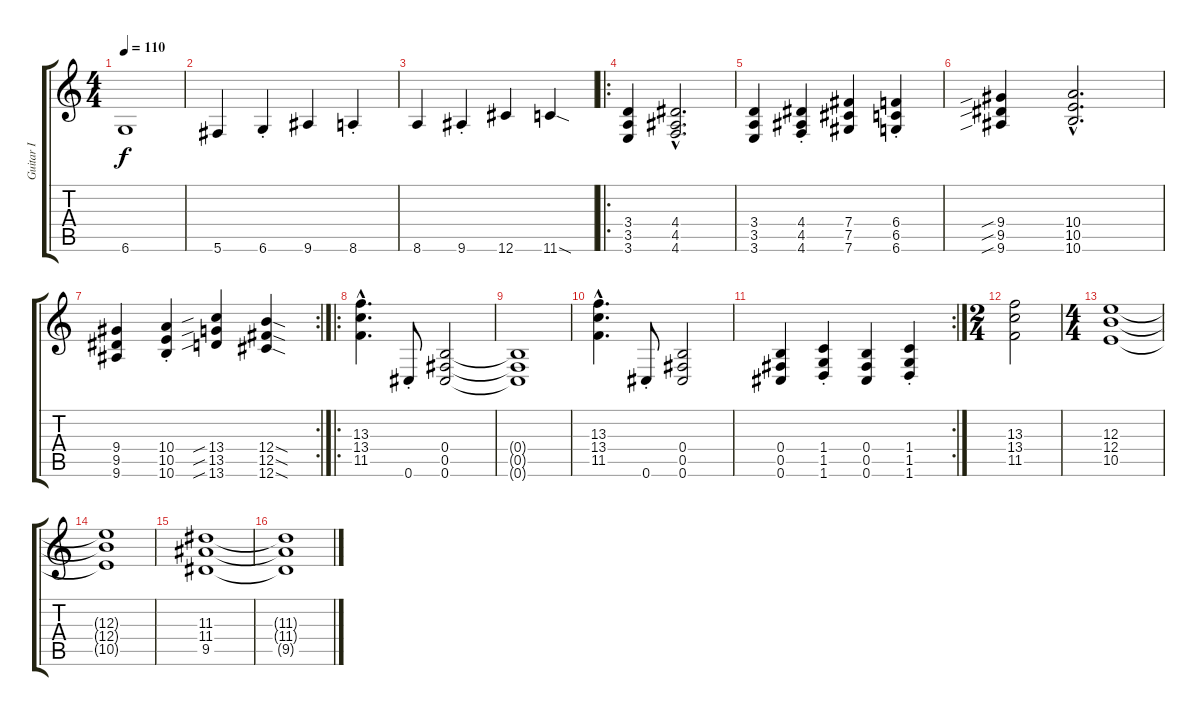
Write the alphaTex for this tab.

\track ("Guitar I" "Guitar I") {instrument distortionguitar}
\staff {score tabs}
\tuning (C4 Ab3 E3 B2 Gb2 Db2) {hide}
\ts (4 4)
\tempo 110
\clef g2
\ks c
6.6.1{dy f} |
5.6.4 6.6{st}.4 9.6.4 8.6{st}.4 |
8.6.4 9.6{st}.4 12.6.4 11.6{sod}.4 |
\ro
(3.4 3.5 3.6).4 (4.4{hac} 4.5{hac} 4.6{hac}).2{d} |
(3.4 3.5 3.6).4 (4.4{st} 4.5{st} 4.6{st}).4 (7.4 7.5 7.6).4 (6.4{st} 6.5{st} 6.6{st}).4 |
(9.4{sib} 9.5{sib} 9.6{sib}).4 (10.4{hac} 10.5{hac} 10.6{hac}).2{d} |
\rc 2
(9.4 9.5 9.6).4 (10.4{st} 10.5{st} 10.6{st}).4 (13.4{sib} 13.5{sib} 13.6{sib}).4 (12.4{sod} 12.5{sod} 12.6{sod}).4 |
\ro
(13.3{hac} 13.4{hac} 11.5{hac}).4{d} 0.6{st}.8 (0.4 0.5 0.6).2 |
(0.4{t} 0.5{t} 0.6{t}).1 |
(13.3{hac} 13.4{hac} 11.5{hac}).4{d} 0.6{st}.8 (0.4 0.5 0.6).2 |
\rc 2
(0.4 0.5 0.6).4 (1.4{st} 1.5{st} 1.6{st}).4 (0.4 0.5 0.6).4 (1.4{st} 1.5{st} 1.6{st}).4 |
\ts (2 4)
(13.3 13.4 11.5).2 |
\ts (4 4)
(12.3 12.4 10.5).1 |
(12.3{t} 12.4{t} 10.5{t}).1 |
(11.3 11.4 9.5).1 |
(11.3{t} 11.4{t} 9.5{t}).1
